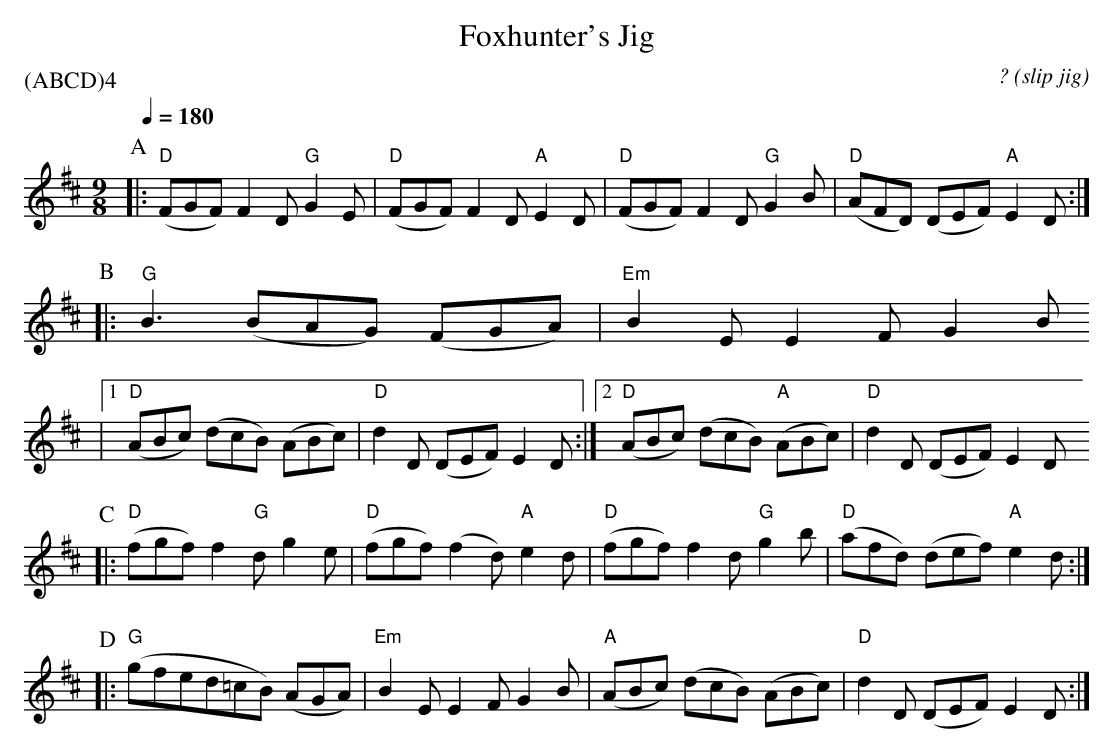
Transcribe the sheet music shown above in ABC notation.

X:1
T:Foxhunter's Jig
C:? (slip jig)
P:(ABCD)4
M:9/8
L:1/8
Q:1/4=180
K:D
P:A
|: "D" (FGF) F2 D "G" G2 E | "D" (FGF) F2 D "A"  E2 D | "D" (FGF) F2 D "G" G2 B | "D" (AFD) (DEF) "A" E2 D :|
P:B
|: "G" B3 (BAG) (FGA) | "Em" B2 E E2 F G2 B
 |1 "D" (ABc) (dcB) (ABc) | "D" d2 D (DEF) E2 D \
:|2 "D" (ABc) (dcB) "A" (ABc) | "D" d2 D (DEF) E2 D
P:C
|: "D" (fgf) f2 "G" d g2 e | "D" (fgf) (f2d) "A" e2d | "D" (fgf) f2 d "G" g2 b | "D" (afd) (def) "A" e2 d :|
P:D
|: "G" (gfed=cB) (AGA) | "Em" B2 E E2 F G2 B | "A" (ABc) (dcB) (ABc) | "D" d2 D (DEF) E2 D :|
